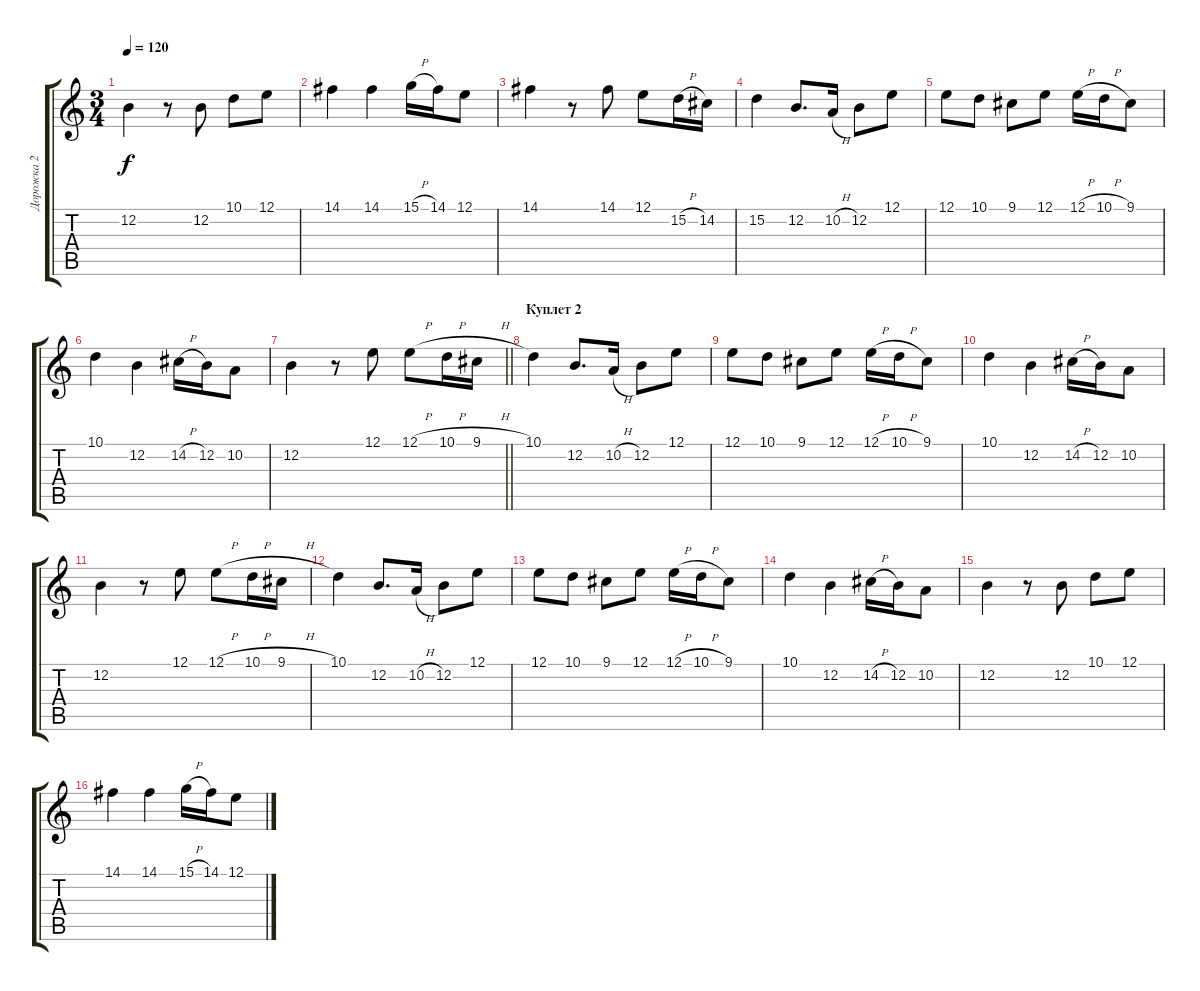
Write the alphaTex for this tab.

\track ("Дорожка 2" "Дорожка 2") {instrument piccolo}
\staff {score tabs}
\tuning (E4 B3 G3 D3 A2 E2) {hide}
\ts (3 4)
\tempo 120
\clef g2
\ks c
12.2.4{dy f} r.8 12.2.8 10.1.8 12.1.8 |
14.1.4 14.1.4 15.1{h}.16 14.1.16 12.1.8 |
14.1.4 r.8 14.1.8 12.1.8 15.2{h}.16 14.2.16 |
15.2.4 12.2.8{d} 10.2{h}.16 12.2.8 12.1.8 |
12.1.8 10.1.8 9.1.8 12.1.8 12.1{h}.16 10.1{h}.16 9.1.8 |
10.1.4 12.2.4 14.2{h}.16 12.2.16 10.2.8 |
\barLineRight lightlight
12.2.4 r.8 12.1.8 12.1{h}.8 10.1{h}.16 9.1{h}.16 |
\section ("" "Куплет 2")
10.1.4 12.2.8{d} 10.2{h}.16 12.2.8 12.1.8 |
12.1.8 10.1.8 9.1.8 12.1.8 12.1{h}.16 10.1{h}.16 9.1.8 |
10.1.4 12.2.4 14.2{h}.16 12.2.16 10.2.8 |
12.2.4 r.8 12.1.8 12.1{h}.8 10.1{h}.16 9.1{h}.16 |
10.1.4 12.2.8{d} 10.2{h}.16 12.2.8 12.1.8 |
12.1.8 10.1.8 9.1.8 12.1.8 12.1{h}.16 10.1{h}.16 9.1.8 |
10.1.4 12.2.4 14.2{h}.16 12.2.16 10.2.8 |
12.2.4 r.8 12.2.8 10.1.8 12.1.8 |
14.1.4 14.1.4 15.1{h}.16 14.1.16 12.1.8
